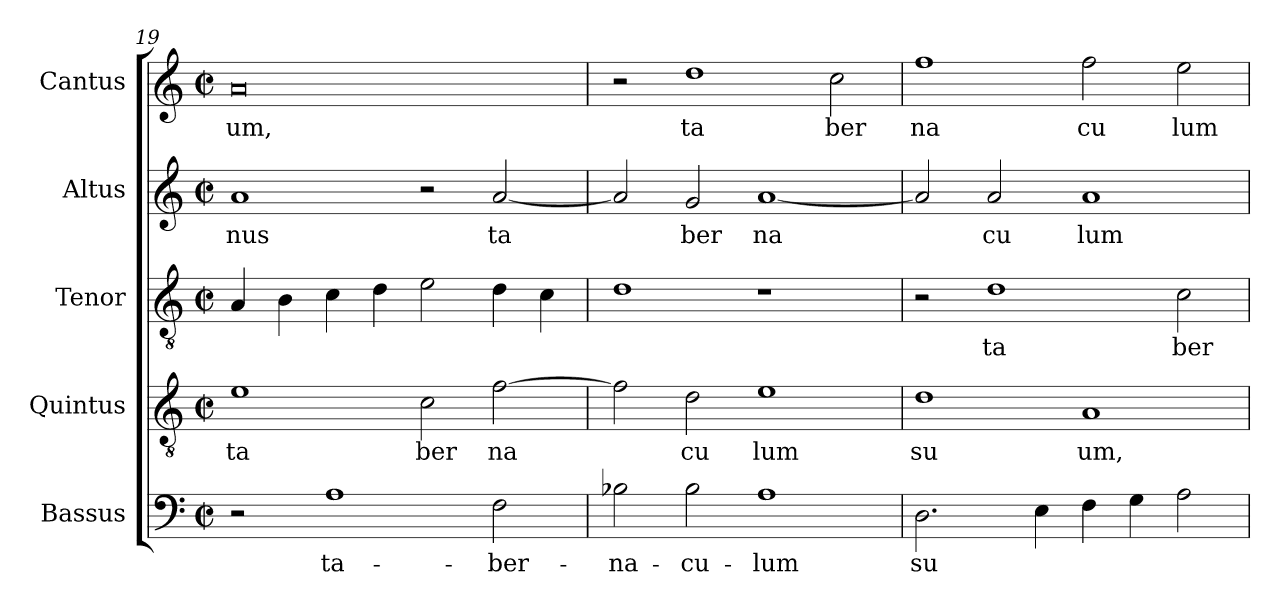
**kern	**text	**kern	**text	**kern	**text	**kern	**text	**kern	**text
*part5	*part5	*part4	*part4	*part3	*part3	*part2	*part2	*part1	*part1
*staff5	*staff5	*staff4	*staff4	*staff3	*staff3	*staff2	*staff2	*staff1	*staff1
*I"Bassus	*	*I"Quintus	*	*I"Tenor	*	*I"Altus	*	*I"Cantus	*
*clefF4	*	*clefGv2	*	*clefGv2	*	*clefG2	*	*clefG2	*
*k[]	*	*k[]	*	*k[]	*	*k[]	*	*k[]	*
*C:	*	*C:	*	*C:	*	*C:	*	*C:	*
*M2/2	*	*M2/2	*	*M2/2	*	*M2/2	*	*M2/2	*
*met(c|)	*	*met(c|)	*	*met(c|)	*	*met(c|)	*	*met(c|)	*
=19	=19	=19	=19	=19	=19	=19	=19	=19	=19
!	!	!	!LO:LY:b:cj	!	!LO:LY:b:cj	!	!LO:LY:b:cj	!	!LO:LY:b:cj
2r	.	1e	ta	4A/	.	1a	nus	0a	um,
!	!	!	!	!	!LO:LY:b:cj	!	!	!	!
.	.	.	.	4B\	.	.	.	.	.
!	!LO:LY:b:cj	!	!	!	!LO:LY:b:cj	!	!	!	!
1A	ta-	.	.	4c\	.	.	.	.	.
!	!	!	!	!	!LO:LY:b:cj	!	!	!	!
.	.	.	.	4d\	.	.	.	.	.
!	!	!	!LO:LY:b:cj	!	!LO:LY:b:cj	!	!	!	!
.	.	2c\	ber	2e\	.	2r	.	.	.
!	!LO:LY:b:cj	!	!LO:LY:b:cj	!	!LO:LY:b:cj	!	!LO:LY:b:cj	!	!
2F\	-ber-	[>2f\	na	4d\	.	[<2a/	ta	.	.
!	!	!	!	!	!LO:LY:b:cj	!	!	!	!
.	.	.	.	4c\	.	.	.	.	.
=20	=20	=20	=20	=20	=20	=20	=20	=20	=20
!	!LO:LY:b:cj	!	!LO:LY:b:cj	!	!LO:LY:b:cj	!	!LO:LY:b:cj	!	!
2B-\	-na-	2f\]	.	1d	.	2a/]	.	2r	.
!	!LO:LY:b:cj	!	!LO:LY:b:cj	!	!	!	!LO:LY:b:cj	!	!LO:LY:b:cj
2B-\	-cu-	2d\	cu	.	.	2g/	ber	1dd	ta
!	!LO:LY:b:cj	!	!LO:LY:b:cj	!	!	!	!LO:LY:b:cj	!	!
1A	-lum	1e	lum	1r	.	[<1a	na	.	.
!	!	!	!	!	!	!	!	!	!LO:LY:b:cj
.	.	.	.	.	.	.	.	2cc\	ber
=21	=21	=21	=21	=21	=21	=21	=21	=21	=21
!	!LO:LY:b:cj	!	!LO:LY:b:cj	!	!	!	!LO:LY:b:cj	!	!LO:LY:b:cj
2.D\	su-	1d	su	2r	.	2a/]	.	1ff	na
!	!	!	!	!	!LO:LY:b:cj	!	!LO:LY:b:cj	!	!
.	.	.	.	1d	ta	2a/	cu	.	.
!	!LO:LY:b:cj	!	!	!	!	!	!	!	!
4E\	--	.	.	.	.	.	.	.	.
!	!LO:LY:b:cj	!	!LO:LY:b:cj	!	!	!	!LO:LY:b:cj	!	!LO:LY:b:cj
4F\	--	1A	um,	.	.	1a	lum	2ff\	cu
!	!LO:LY:b:cj	!	!	!	!	!	!	!	!
4G\	--	.	.	.	.	.	.	.	.
!	!LO:LY:b:cj	!	!	!	!LO:LY:b:cj	!	!	!	!LO:LY:b:cj
2A\	--	.	.	2c\	ber	.	.	2ee\	lum
=	=	=	=	=	=	=	=	=	=
*-	*-	*-	*-	*-	*-	*-	*-	*-	*-
